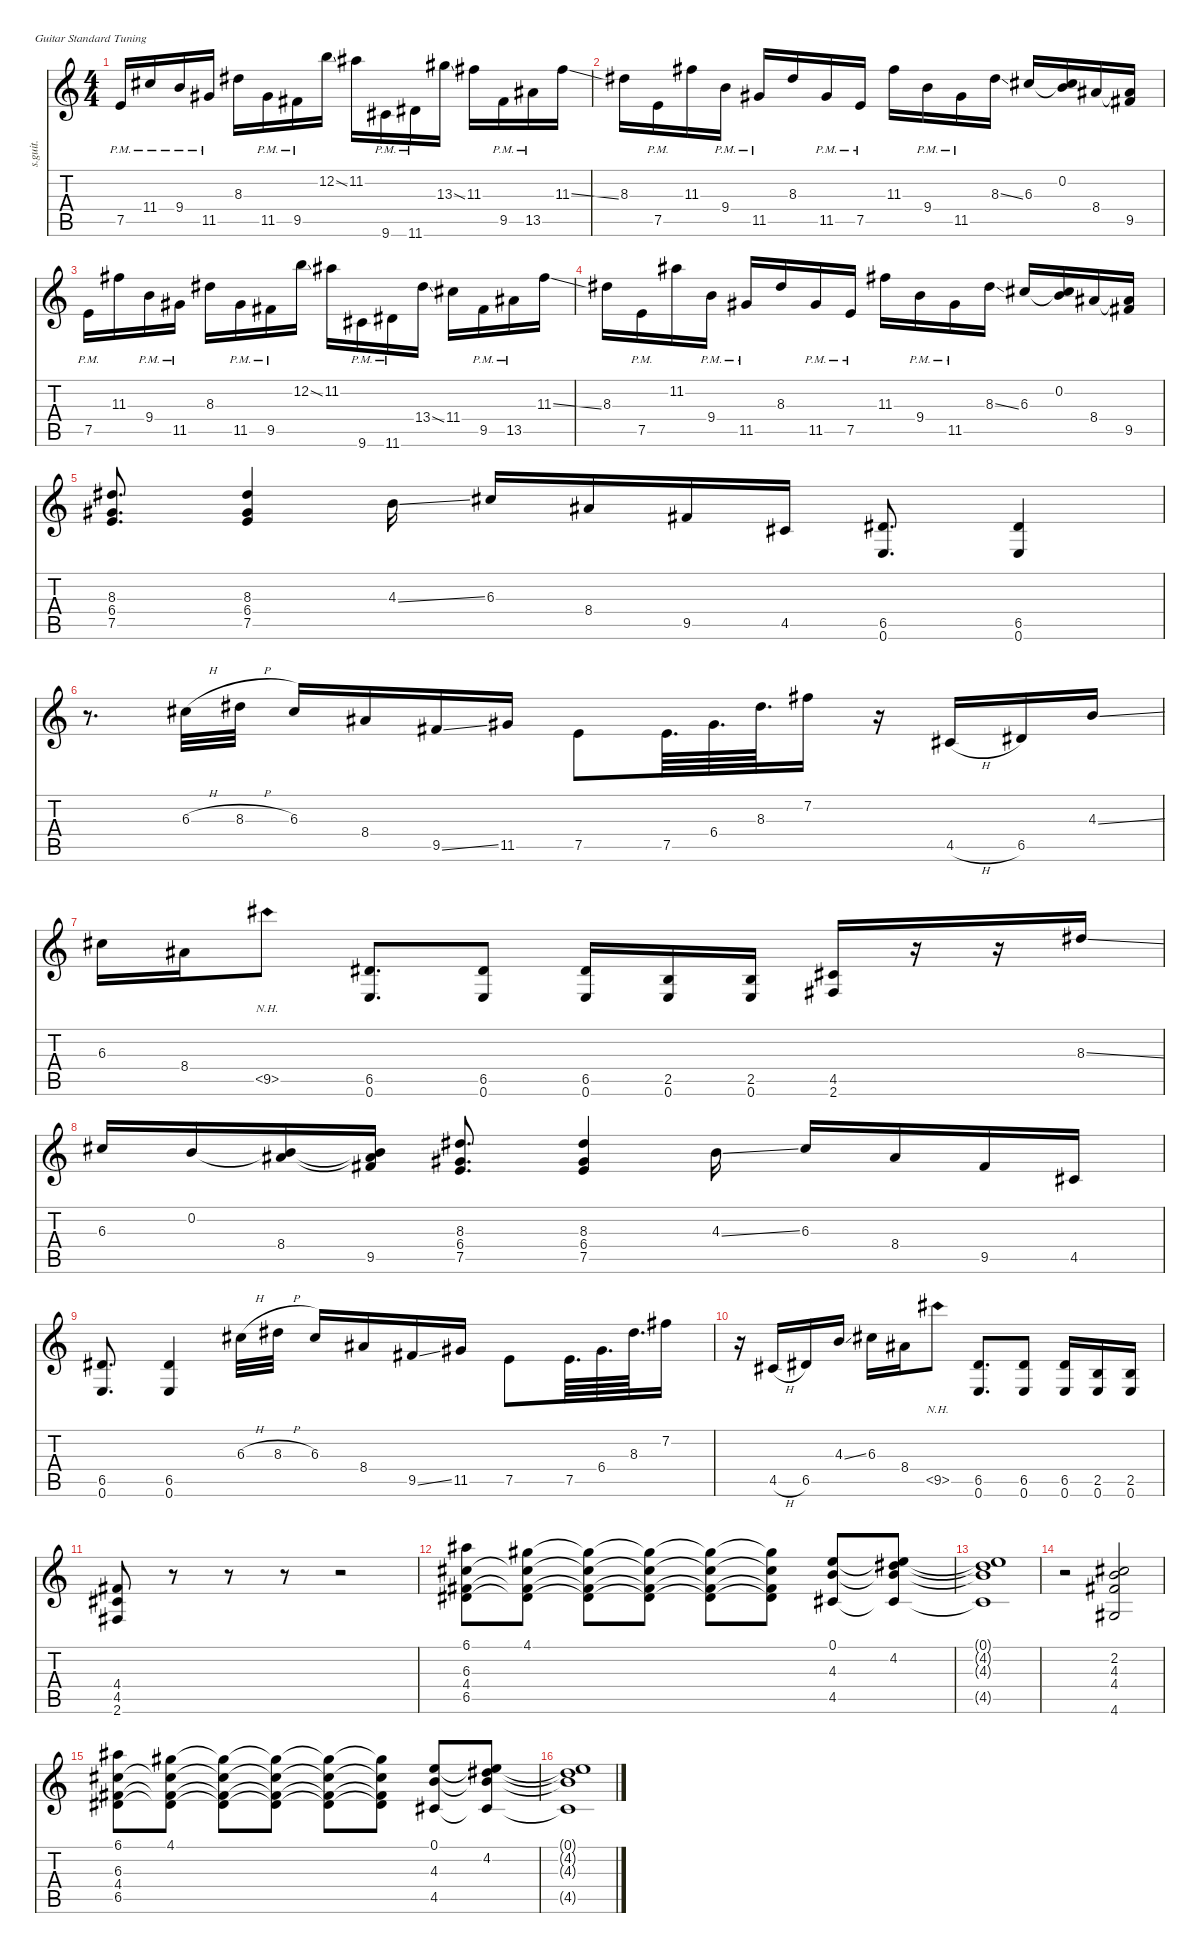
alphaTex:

\defaultSystemsLayout 4
\hideDynamics
\bracketExtendMode nobrackets
\track ("Mario" "s.guit.") {instrument distortionguitar}
\staff {score tabs}
\tuning (E4 B3 G3 D3 A2 E2)
\ts (4 4)
\beaming (8 2 2 2 2)
\tempo (115 hide)
\clef g2
\ks c
7.5{pm}.16{dy f instrument distortionguitar} 11.4{pm acc #}.16 9.4{pm}.16 11.5{pm acc #}.16 8.3{acc #}.16 11.5{pm acc #}.16 9.5{pm acc #}.16 12.2{ss}.16 11.2{acc #}.16 9.6{pm acc #}.16 11.6{pm acc #}.16 13.3{ss acc #}.16 11.3{acc #}.16 9.5{pm acc #}.16 13.5{pm acc #}.16 11.3{ss acc #}.16 |
8.3{acc #}.16 7.5{pm}.16 11.3{acc #}.16 9.4{pm}.16 11.5{pm acc #}.16 8.3{acc #}.16 11.5{pm acc #}.16 7.5{pm}.16 11.3{acc #}.16 9.4{pm}.16 11.5{pm acc #}.16 8.3{ss acc #}.16 6.3{acc #}.16 (0.2 6.3{t acc #}).16 8.4{acc #}.16 (8.4{t acc #} 9.5{acc #}).16 |
7.5{pm}.16 11.3{acc #}.16 9.4{pm}.16 11.5{pm acc #}.16 8.3{acc #}.16 11.5{pm acc #}.16 9.5{pm acc #}.16 12.2{ss}.16 11.2{acc #}.16 9.6{pm acc #}.16 11.6{pm acc #}.16 13.4{ss acc #}.16 11.4{acc #}.16 9.5{pm acc #}.16 13.5{pm acc #}.16 11.3{ss acc #}.16 |
8.3{acc #}.16 7.5{pm}.16 11.2{acc #}.16 9.4{pm}.16 11.5{pm acc #}.16 8.3{acc #}.16 11.5{pm acc #}.16 7.5{pm}.16 11.3{acc #}.16 9.4{pm}.16 11.5{pm acc #}.16 8.3{ss acc #}.16 6.3{acc #}.16 (0.2 6.3{t acc #}).16 8.4{acc #}.16 (8.4{t acc #} 9.5{acc #}).16 |
(8.3{acc #} 6.4{acc #} 7.5).8{d} (8.3{acc #} 6.4{acc #} 7.5).4 4.3{ss}.16 6.3{acc #}.16 8.4{acc #}.16 9.5{acc #}.16 4.5{acc #}.16 (6.5{acc #} 0.6).8{d} (6.5{acc #} 0.6).4 |
r.8{d} 6.3{h acc #}.32 8.3{h acc #}.32 6.3{acc #}.16 8.4{acc #}.16 9.5{ss acc #}.16 11.5{acc #}.16 7.5.8 7.5.64{d} 6.4{acc #}.64{d} 8.3{acc #}.64{d} 7.2{acc #}.16 r.16 4.5{h acc #}.16 6.5{acc #}.16 4.3{ss}.16 |
6.3{acc #}.16 8.4{acc #}.16 9.5{nh acc #}.8 (6.5{acc #} 0.6).8{d} (6.5{acc #} 0.6).8 (6.5{acc #} 0.6).16 (2.5 0.6).16 (2.5 0.6).16 (4.5{acc #} 2.6{acc #}).16 r.16 r.16 8.3{ss acc #}.16 |
6.3{acc #}.16 0.2.16 (0.2{t} 8.4{acc #}).16 (0.2{t} 8.4{t acc #} 9.5{acc #}).16 (8.3{acc #} 6.4{acc #} 7.5).8{d} (8.3{acc #} 6.4{acc #} 7.5).4 4.3{ss}.16 6.3{acc #}.16 8.4{acc #}.16 9.5{acc #}.16 4.5{acc #}.16 |
(6.5{acc #} 0.6).8{d} (6.5{acc #} 0.6).4 6.3{h acc #}.32 8.3{h acc #}.32 6.3{acc #}.16 8.4{acc #}.16 9.5{ss acc #}.16 11.5{acc #}.16 7.5.8 7.5.64{d} 6.4{acc #}.64{d} 8.3{acc #}.64{d} 7.2{acc #}.16 |
r.16 4.5{h acc #}.16 6.5{acc #}.16 4.3{ss}.16 6.3{acc #}.16 8.4{acc #}.16 9.5{nh acc #}.8 (6.5{acc #} 0.6).8{d} (6.5{acc #} 0.6).8 (6.5{acc #} 0.6).16 (2.5 0.6).16 (2.5 0.6).16 |
\tempo (185 hide)
(4.4{acc #} 4.5{acc #} 2.6{acc #}).8 r.8 r.8 r.8 r.2 |
(6.1{acc #} 6.3{acc #} 4.4{acc #} 6.5{acc #}).8 (4.1{acc #} 6.3{t acc #} 4.4{t acc #} 6.5{t acc #}).8 (4.1{t acc #} 6.3{t acc #} 4.4{t acc #} 6.5{t acc #}).8{dy mf} (4.1{t acc #} 6.3{t acc #} 4.4{t acc #} 6.5{t acc #}).8 (4.1{t acc #} 6.3{t acc #} 4.4{t acc #} 6.5{t acc #}).8 (4.1{t acc #} 6.3{t acc #} 4.4{t acc #} 6.5{t acc #}).8 (0.1 4.3 4.5{acc #}).8{dy f} (0.1{t} 4.2{acc #} 4.3{t} 4.5{t acc #}).8 |
(0.1{t} 4.2{t acc #} 4.3{t} 4.5{t acc #}).1{dy mf} |
r.2 (2.2{acc #} 4.3 4.4{acc #} 4.6{acc #}).2{dy f} |
(6.1{acc #} 6.3{acc #} 4.4{acc #} 6.5{acc #}).8 (4.1{acc #} 6.3{t acc #} 4.4{t acc #} 6.5{t acc #}).8 (4.1{t acc #} 6.3{t acc #} 4.4{t acc #} 6.5{t acc #}).8{dy mf} (4.1{t acc #} 6.3{t acc #} 4.4{t acc #} 6.5{t acc #}).8 (4.1{t acc #} 6.3{t acc #} 4.4{t acc #} 6.5{t acc #}).8 (4.1{t acc #} 6.3{t acc #} 4.4{t acc #} 6.5{t acc #}).8 (0.1 4.3 4.5{acc #}).8{dy f} (0.1{t} 4.2{acc #} 4.3{t} 4.5{t acc #}).8 |
(0.1{t} 4.2{t acc #} 4.3{t} 4.5{t acc #}).1{dy mf}
